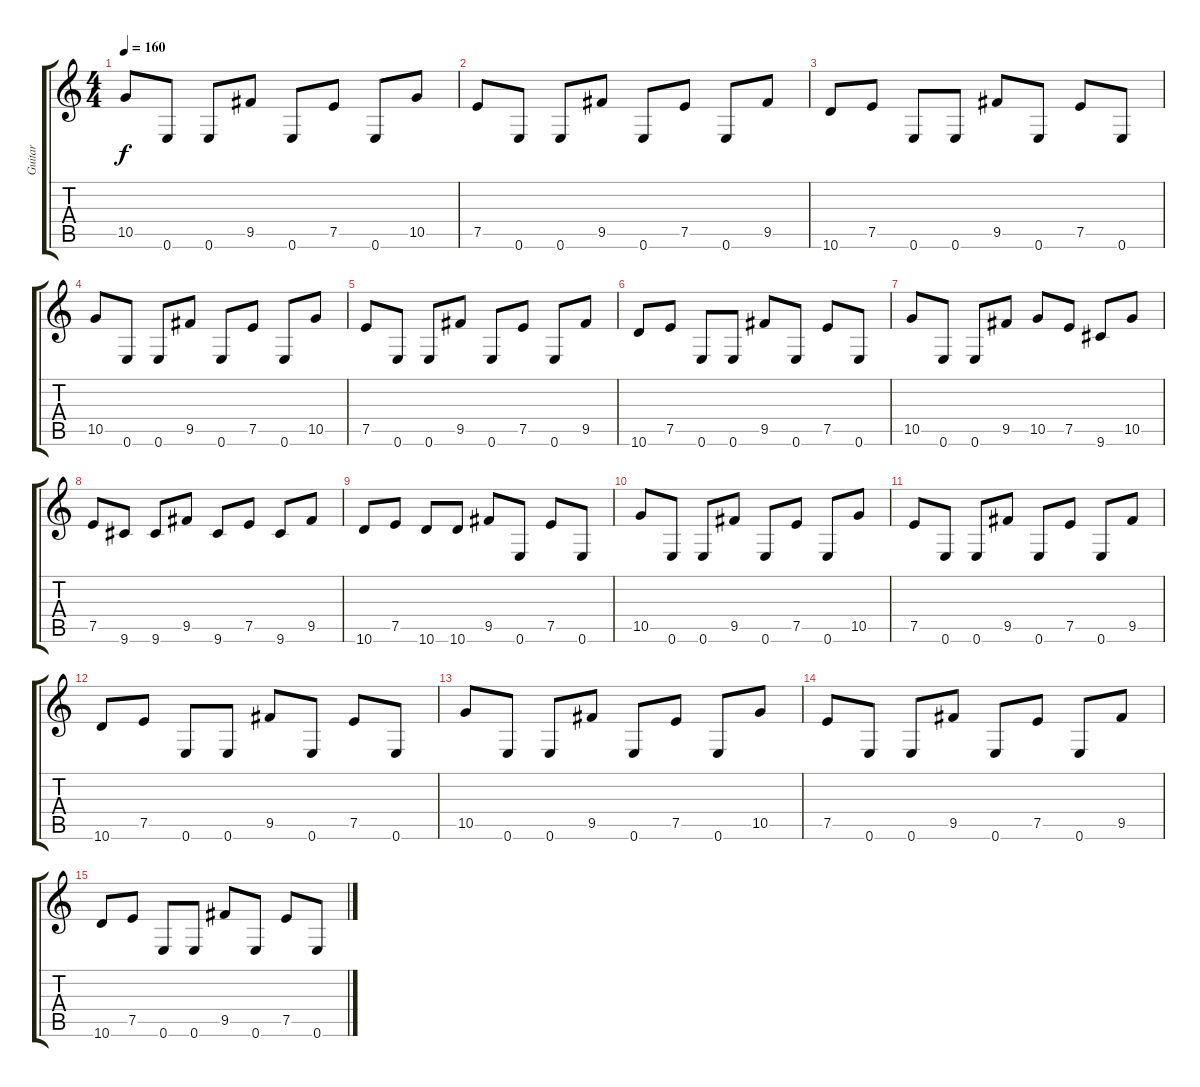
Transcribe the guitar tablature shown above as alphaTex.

\track ("Guitar" "Guitar") {instrument distortionguitar}
\staff {score tabs}
\tuning (E4 B3 G3 D3 A2 E2) {hide}
\ts (4 4)
\tempo 160
\clef g2
\ks c
10.5.8{dy f} 0.6.8 0.6.8 9.5.8 0.6.8 7.5.8 0.6.8 10.5.8 |
7.5.8 0.6.8 0.6.8 9.5.8 0.6.8 7.5.8 0.6.8 9.5.8 |
10.6.8 7.5.8 0.6.8 0.6.8 9.5.8 0.6.8 7.5.8 0.6.8 |
10.5.8 0.6.8 0.6.8 9.5.8 0.6.8 7.5.8 0.6.8 10.5.8 |
7.5.8 0.6.8 0.6.8 9.5.8 0.6.8 7.5.8 0.6.8 9.5.8 |
10.6.8 7.5.8 0.6.8 0.6.8 9.5.8 0.6.8 7.5.8 0.6.8 |
10.5.8 0.6.8 0.6.8 9.5.8 10.5.8 7.5.8 9.6.8 10.5.8 |
7.5.8 9.6.8 9.6.8 9.5.8 9.6.8 7.5.8 9.6.8 9.5.8 |
10.6.8 7.5.8 10.6.8 10.6.8 9.5.8 0.6.8 7.5.8 0.6.8 |
10.5.8{volume 6} 0.6.8 0.6.8 9.5.8 0.6.8 7.5.8 0.6.8 10.5.8 |
7.5.8 0.6.8 0.6.8 9.5.8 0.6.8 7.5.8 0.6.8 9.5.8 |
10.6.8 7.5.8 0.6.8 0.6.8 9.5.8 0.6.8 7.5.8 0.6.8 |
10.5.8{volume 3} 0.6.8 0.6.8 9.5.8 0.6.8 7.5.8 0.6.8 10.5.8 |
7.5.8{volume 0} 0.6.8 0.6.8 9.5.8 0.6.8 7.5.8 0.6.8 9.5.8 |
10.6.8 7.5.8 0.6.8 0.6.8 9.5.8 0.6.8 7.5.8 0.6.8
